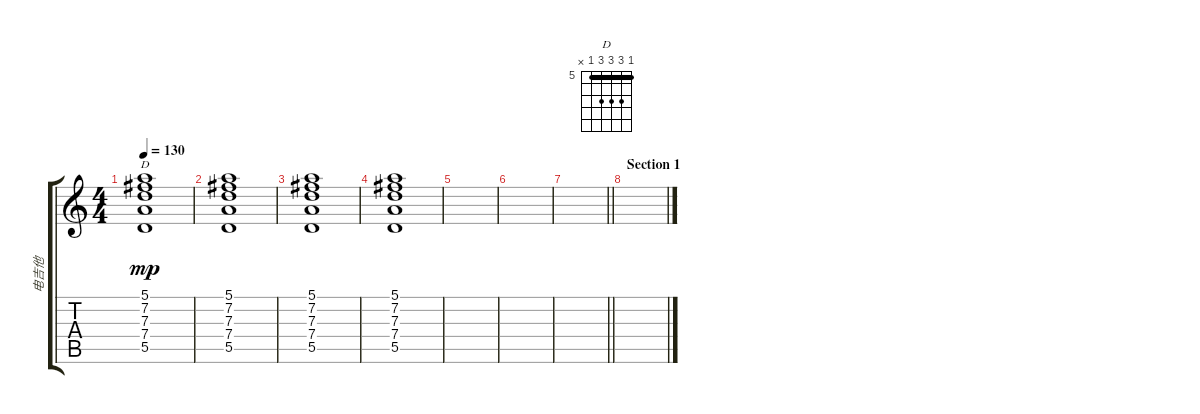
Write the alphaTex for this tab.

\track ("电吉他" "电吉他") {instrument overdrivenguitar}
\staff {score tabs}
\tuning (E4 B3 G3 D3 A2 E2) {hide}
\chord ("D" 5 7 7 7 5 x) {firstfret 5 barre 5}
\ts (4 4)
\tempo 130
\clef g2
\ks c
(5.1 7.2 7.3 7.4 5.5).1{ch "D" dy mp instrument overdrivenguitar} |
(5.1 7.2 7.3 7.4 5.5).1 |
(5.1 7.2 7.3 7.4 5.5).1 |
(5.1 7.2 7.3 7.4 5.5).1 |
|
|
\barLineRight lightlight
|
\section ("" "Section 1")
